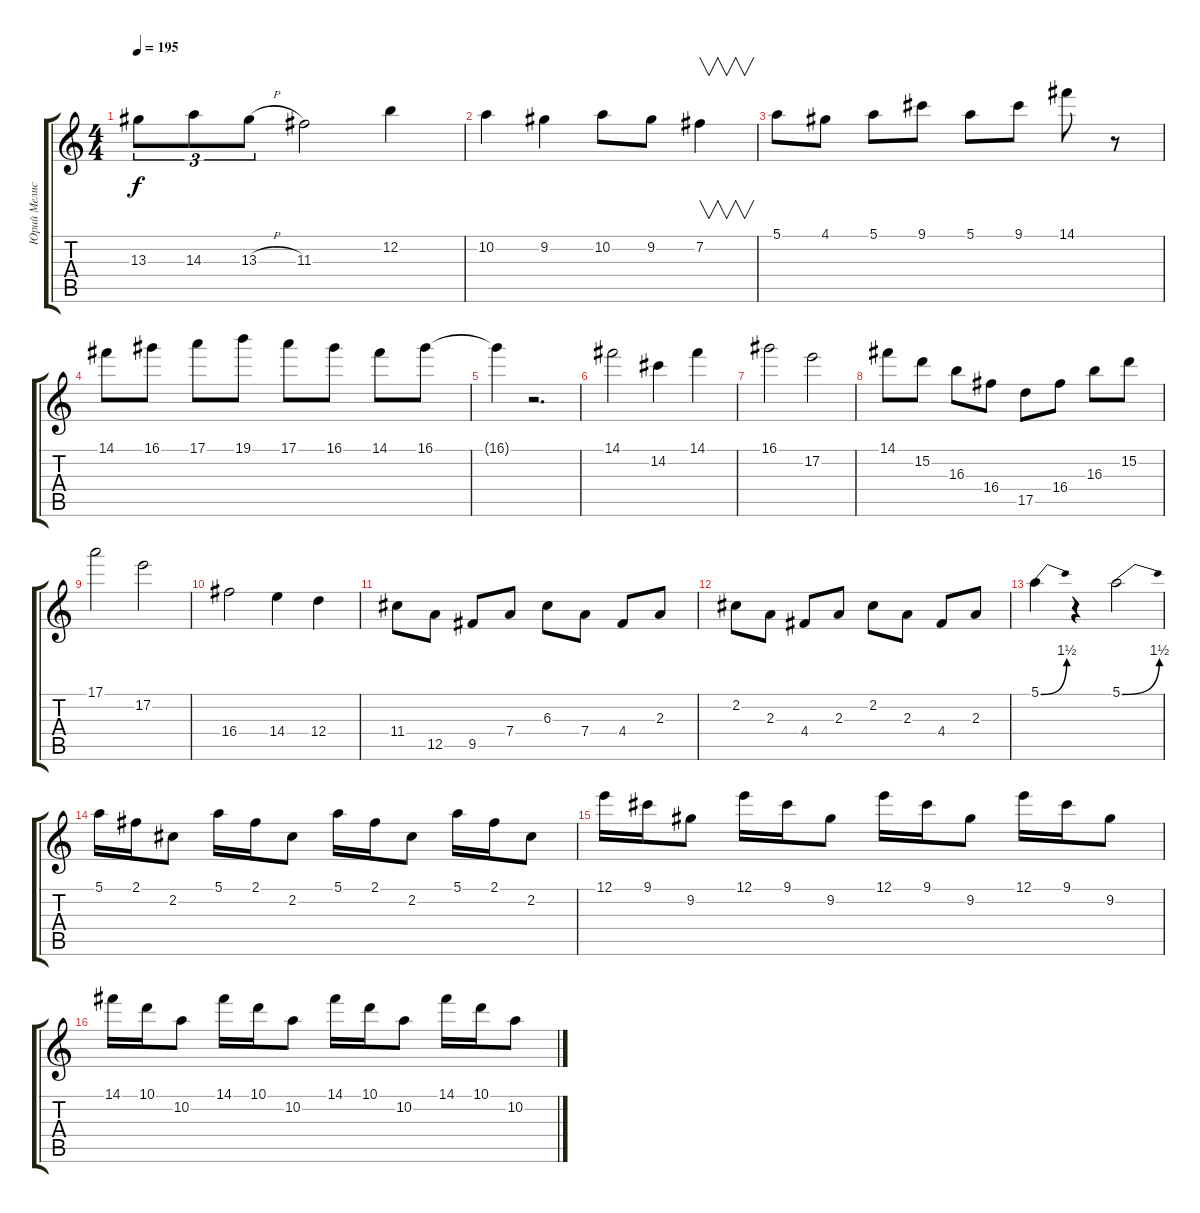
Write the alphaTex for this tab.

\track ("Юрий Мелисов" "Юрий Мелис") {instrument distortionguitar}
\staff {score tabs}
\tuning (E4 B3 G3 D3 A2 E2) {hide}
\ts (4 4)
\tempo 195
\clef g2
\ks c
13.3.8{tu (3 2) dy f} 14.3.8{tu (3 2)} 13.3{h}.8{tu (3 2)} 11.3.2 12.2.4 |
10.2.4 9.2.4 10.2.8 9.2.8 7.2.4{v} |
5.1.8 4.1.8 5.1.8 9.1.8 5.1.8 9.1.8 14.1.8 r.8 |
14.1.8 16.1.8 17.1.8 19.1.8 17.1.8 16.1.8 14.1.8 16.1.8 |
16.1{t}.4 r.2{d} |
14.1.2 14.2.4 14.1.4 |
16.1.2 17.2.2 |
14.1.8 15.2.8 16.3.8 16.4.8 17.5.8 16.4.8 16.3.8 15.2.8 |
17.1.2 17.2.2 |
16.4.2 14.4.4 12.4.4 |
11.4.8 12.5.8 9.5.8 7.4.8 6.3.8 7.4.8 4.4.8 2.3.8 |
2.2.8 2.3.8 4.4.8 2.3.8 2.2.8 2.3.8 4.4.8 2.3.8 |
5.1{be (bend 0 0 60 6)}.4 r.4 5.1{be (bend 0 0 60 6)}.2 |
5.1.16 2.1.16 2.2.8 5.1.16 2.1.16 2.2.8 5.1.16 2.1.16 2.2.8 5.1.16 2.1.16 2.2.8 |
12.1.16 9.1.16 9.2.8 12.1.16 9.1.16 9.2.8 12.1.16 9.1.16 9.2.8 12.1.16 9.1.16 9.2.8 |
14.1.16 10.1.16 10.2.8 14.1.16 10.1.16 10.2.8 14.1.16 10.1.16 10.2.8 14.1.16 10.1.16 10.2.8
